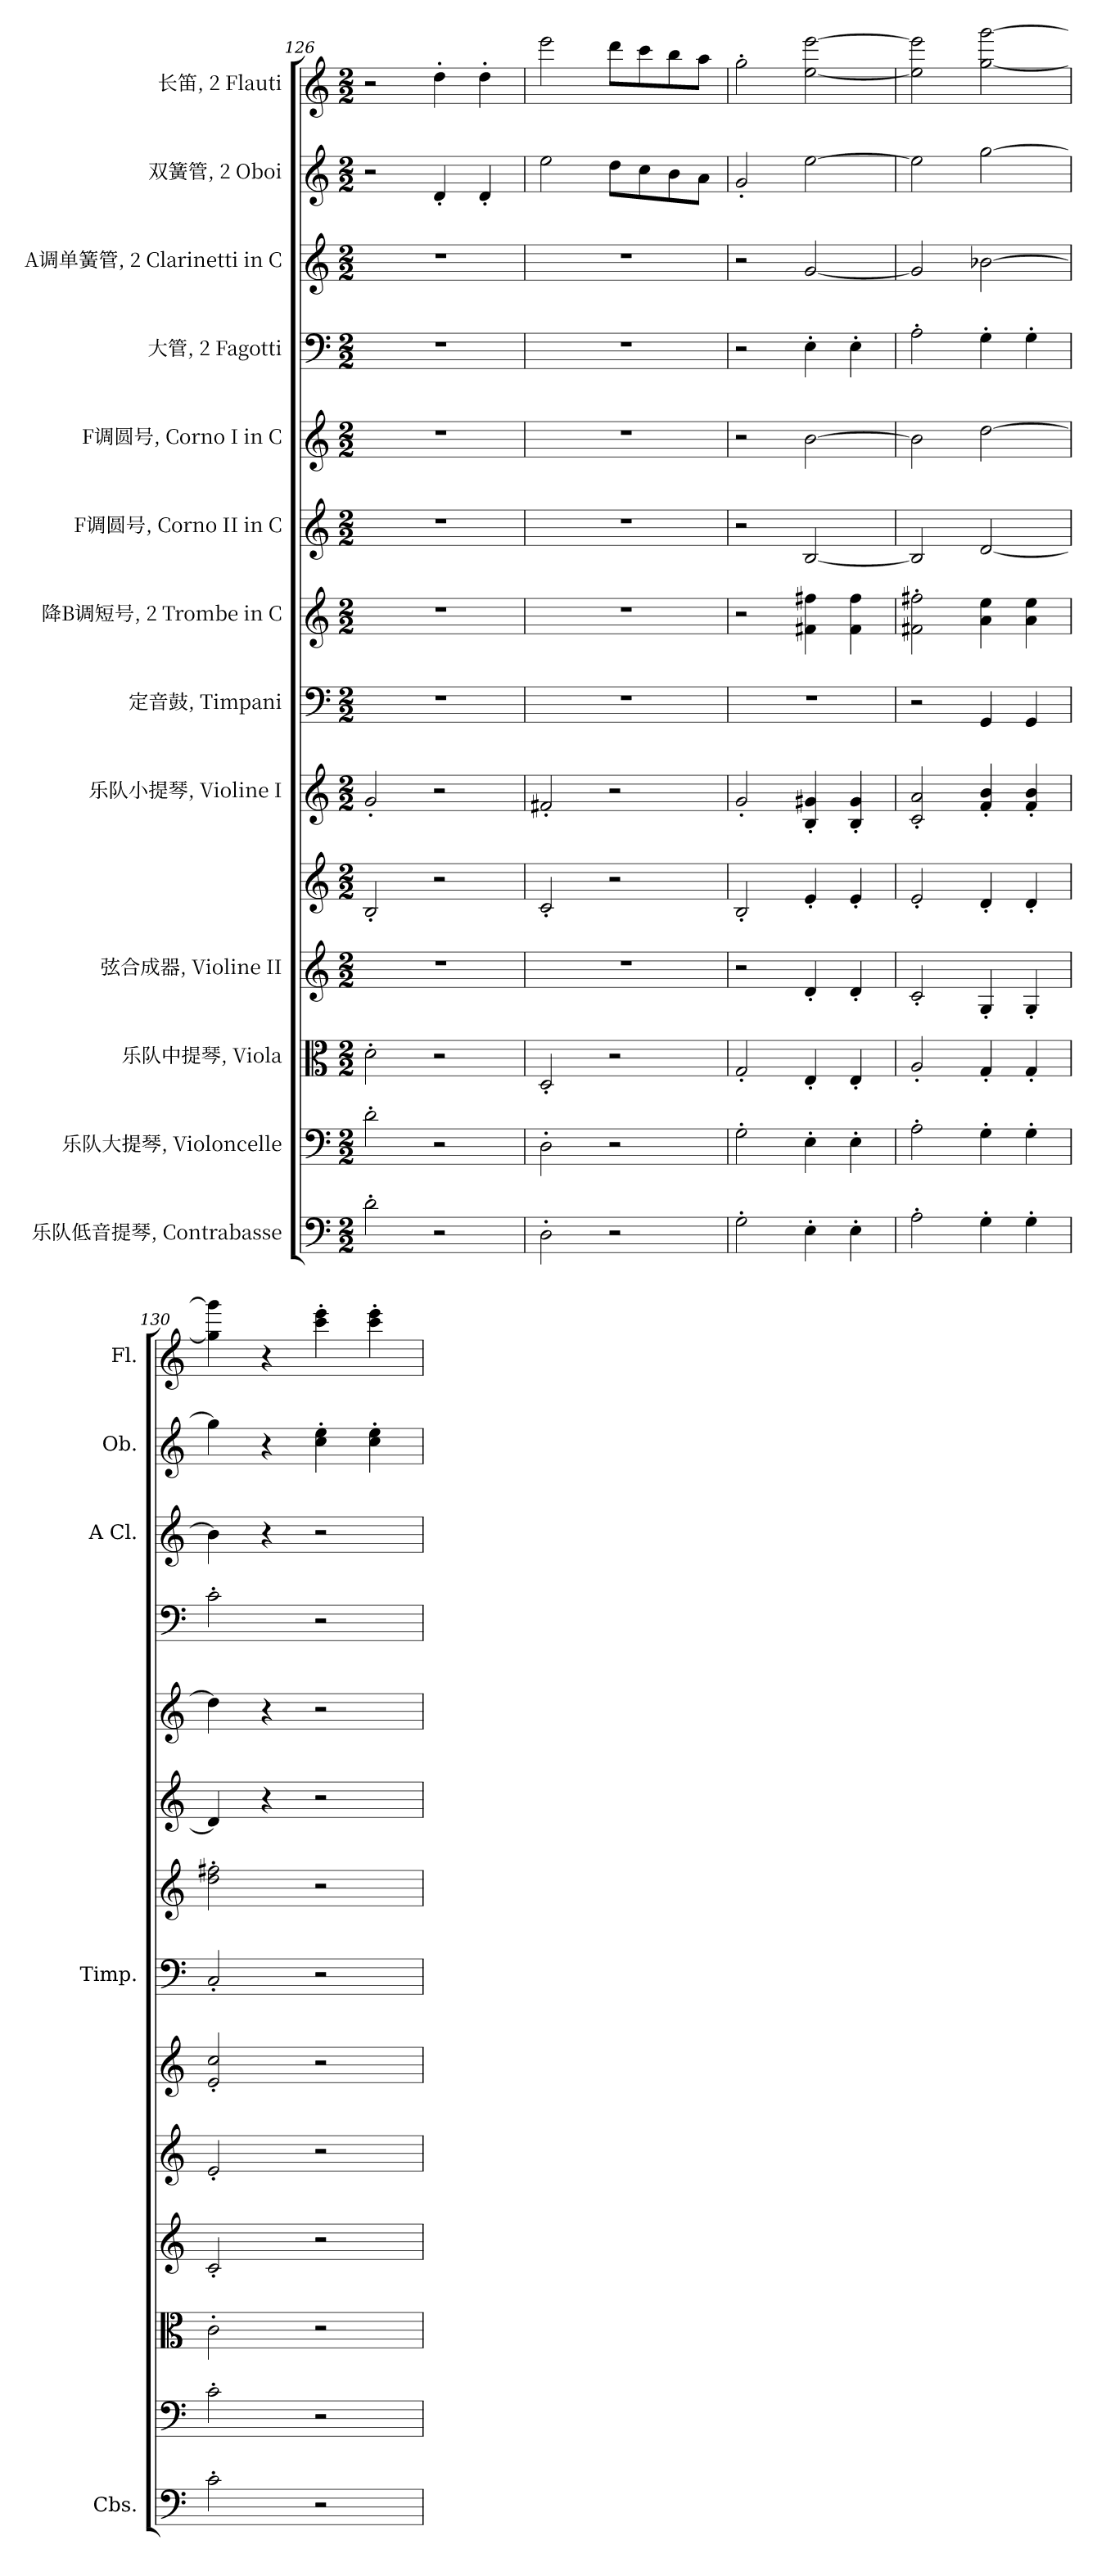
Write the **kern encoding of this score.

**kern	**kern	**kern	**kern	**kern	**kern	**kern	**kern	**kern	**kern	**kern	**kern	**kern	**kern
*part13	*part12	*part11	*part10	*part10	*part9	*part8	*part7	*part6	*part5	*part4	*part3	*part2	*part1
*staff14	*staff13	*staff12	*staff11	*staff10	*staff9	*staff8	*staff7	*staff6	*staff5	*staff4	*staff3	*staff2	*staff1
*I"乐队低音提琴, Contrabasse	*I"乐队大提琴, Violoncelle	*I"乐队中提琴, Viola	*I"弦合成器, Violine II	*	*I"乐队小提琴, Violine I	*I"定音鼓, Timpani	*I"降B调短号, 2 Trombe in C	*I"F调圆号, Corno II in C	*I"F调圆号, Corno I in C	*I"大管, 2 Fagotti	*I"A调单簧管, 2 Clarinetti in C	*I"双簧管, 2 Oboi	*I"长笛, 2 Flauti
*I'Cbs.	*	*	*	*	*	*I'Timp.	*	*	*	*	*I'A Cl.	*I'Ob.	*I'Fl.
*clefF4	*clefF4	*clefC3	*clefG2	*clefG2	*clefG2	*clefF4	*clefG2	*clefG2	*clefG2	*clefF4	*clefG2	*clefG2	*clefG2
*ITrd7c12	*	*	*	*	*	*	*ITrd1c2	*ITrd4c7	*ITrd4c7	*	*ITrd1c2	*	*
*k[]	*k[]	*k[]	*k[]	*k[]	*k[]	*k[]	*k[b-e-]	*k[b-]	*k[b-]	*k[]	*k[b-e-]	*k[]	*k[]
*M2/2	*M2/2	*M2/2	*M2/2	*M2/2	*M2/2	*M2/2	*M2/2	*M2/2	*M2/2	*M2/2	*M2/2	*M2/2	*M2/2
*MM238	*MM238	*MM238	*MM238	*MM238	*MM238	*MM238	*MM238	*MM238	*MM238	*MM238	*MM238	*MM238	*MM238
=126	=126	=126	=126	=126	=126	=126	=126	=126	=126	=126	=126	=126	=126
2D'\	2d'\	2d'\	1r	2B'/	2g'/	1r	1r	1r	1r	1r	1r	2r	2r
*	*	*	*	*	*	*	*	*	*	*	*	*	*MM247
2r	2r	2r	.	2r	2r	.	.	.	.	.	.	4d'/	4dd'\
.	.	.	.	.	.	.	.	.	.	.	.	4d'/	4dd'\
=127	=127	=127	=127	=127	=127	=127	=127	=127	=127	=127	=127	=127	=127
*	*	*	*	*	*	*	*	*	*	*	*	*	*MM239
2DD'\	2D'\	2D'/	1r	2c'/	2f#X'/	1r	1r	1r	1r	1r	1r	2ee\	2eee\
*	*	*	*	*	*	*	*	*	*	*	*	*	*MM248
2r	2r	2r	.	2r	2r	.	.	.	.	.	.	8dd\L	8ddd\L
.	.	.	.	.	.	.	.	.	.	.	.	8cc\	8ccc\
.	.	.	.	.	.	.	.	.	.	.	.	8b\	8bb\
.	.	.	.	.	.	.	.	.	.	.	.	8a\J	8aa\J
=128	=128	=128	=128	=128	=128	=128	=128	=128	=128	=128	=128	=128	=128
*	*	*	*	*	*	*	*	*	*	*	*	*	*MM241
2GG'\	2G'\	2G'/	2r	2B'/	2g'/	1r	2r	2r	2r	2r	2r	2g'/	2gg'\
*	*	*	*	*	*	*	*	*	*	*	*	*	*MM254
4EE'\	4E'\	4E'/	4d'/	4e'/	4B/' 4g#X/'	.	4en\ 4een\	[2E/	[2e\	4E'\	[2f/	[2ee\	[2ee\ [2eee\
4EE'\	4E'\	4E'/	4d'/	4e'/	4B/' 4g#/'	.	4e\ 4ee\	.	.	4E'\	.	.	.
!!LO:PB:g=z
=129	=129	=129	=129	=129	=129	=129	=129	=129	=129	=129	=129	=129	=129
*	*	*	*	*	*	*	*	*	*	*	*	*	*MM244
2AA'\	2A'\	2A'/	2c'/	2e'/	2c/' 2a/'	2r	2en\' 2een\'	2E/]	2e\]	2A'\	2f/]	2ee\]	2ee\] 2eee\]
*	*	*	*	*	*	*	*	*	*	*	*	*	*MM256
4GG'\	4G'\	4G'/	4G'/	4d'/	4f/' 4b/'	4GG/	4g\ 4dd\	[2G/	[2g\	4G'\	[2a-X\	[2gg\	[2gg\ [2ggg\
4GG'\	4G'\	4G'/	4G'/	4d'/	4f/' 4b/'	4GG/	4g\ 4dd\	.	.	4G'\	.	.	.
=130	=130	=130	=130	=130	=130	=130	=130	=130	=130	=130	=130	=130	=130
*	*	*	*	*	*	*	*	*	*	*	*	*	*MM247
2C'\	2c'\	2c'\	2c'/	2e'/	2e/' 2cc/'	2C'/	2cc\' 2een\'	4G/]	4g\]	2c'\	4a-\]	4gg\]	4gg\] 4ggg\]
*	*	*	*	*	*	*	*	*	*	*	*	*	*MM200
.	.	.	.	.	.	.	.	4r	4r	.	4r	4r	4r
*	*	*	*	*	*	*	*	*	*	*	*	*	*MM260
2r	2r	2r	2r	2r	2r	2r	2r	2r	2r	2r	2r	4cc\' 4ee\'	4ccc\' 4eee\'
.	.	.	.	.	.	.	.	.	.	.	.	4cc\' 4ee\'	4ccc\' 4eee\'
=	=	=	=	=	=	=	=	=	=	=	=	=	=
*-	*-	*-	*-	*-	*-	*-	*-	*-	*-	*-	*-	*-	*-
